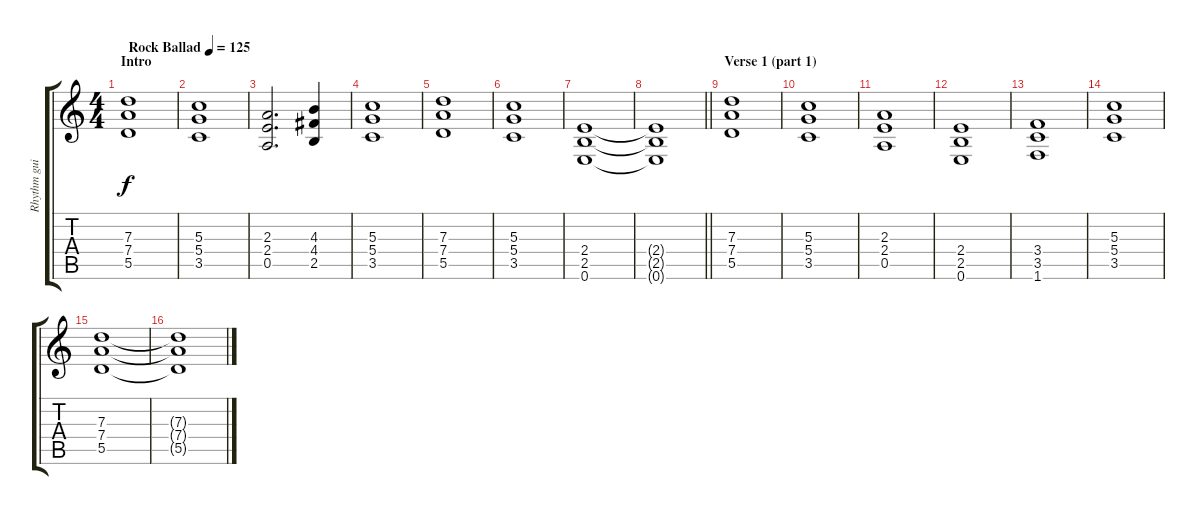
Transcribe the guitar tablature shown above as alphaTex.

\track ("Rhythm guitar (Electric)" "Rhythm gui") {instrument overdrivenguitar}
\staff {score tabs}
\tuning (E4 B3 G3 D3 A2 E2) {hide}
\ts (4 4)
\section ("" "Intro")
\tempo (125 "Rock Ballad")
\clef g2
\ks c
(7.3 7.4 5.5).1{dy f instrument overdrivenguitar} |
(5.3 5.4 3.5).1 |
(2.3 2.4 0.5).2{d} (4.3 4.4 2.5).4 |
(5.3 5.4 3.5).1 |
(7.3 7.4 5.5).1 |
(5.3 5.4 3.5).1 |
(2.4 2.5 0.6).1 |
\barLineRight lightlight
(2.4{t} 2.5{t} 0.6{t}).1 |
\section ("" "Verse 1 (part 1)")
(7.3 7.4 5.5).1 |
(5.3 5.4 3.5).1 |
(2.3 2.4 0.5).1 |
(2.4 2.5 0.6).1 |
(3.4 3.5 1.6).1 |
(5.3 5.4 3.5).1 |
(7.3 7.4 5.5).1 |
(7.3{t} 7.4{t} 5.5{t}).1
